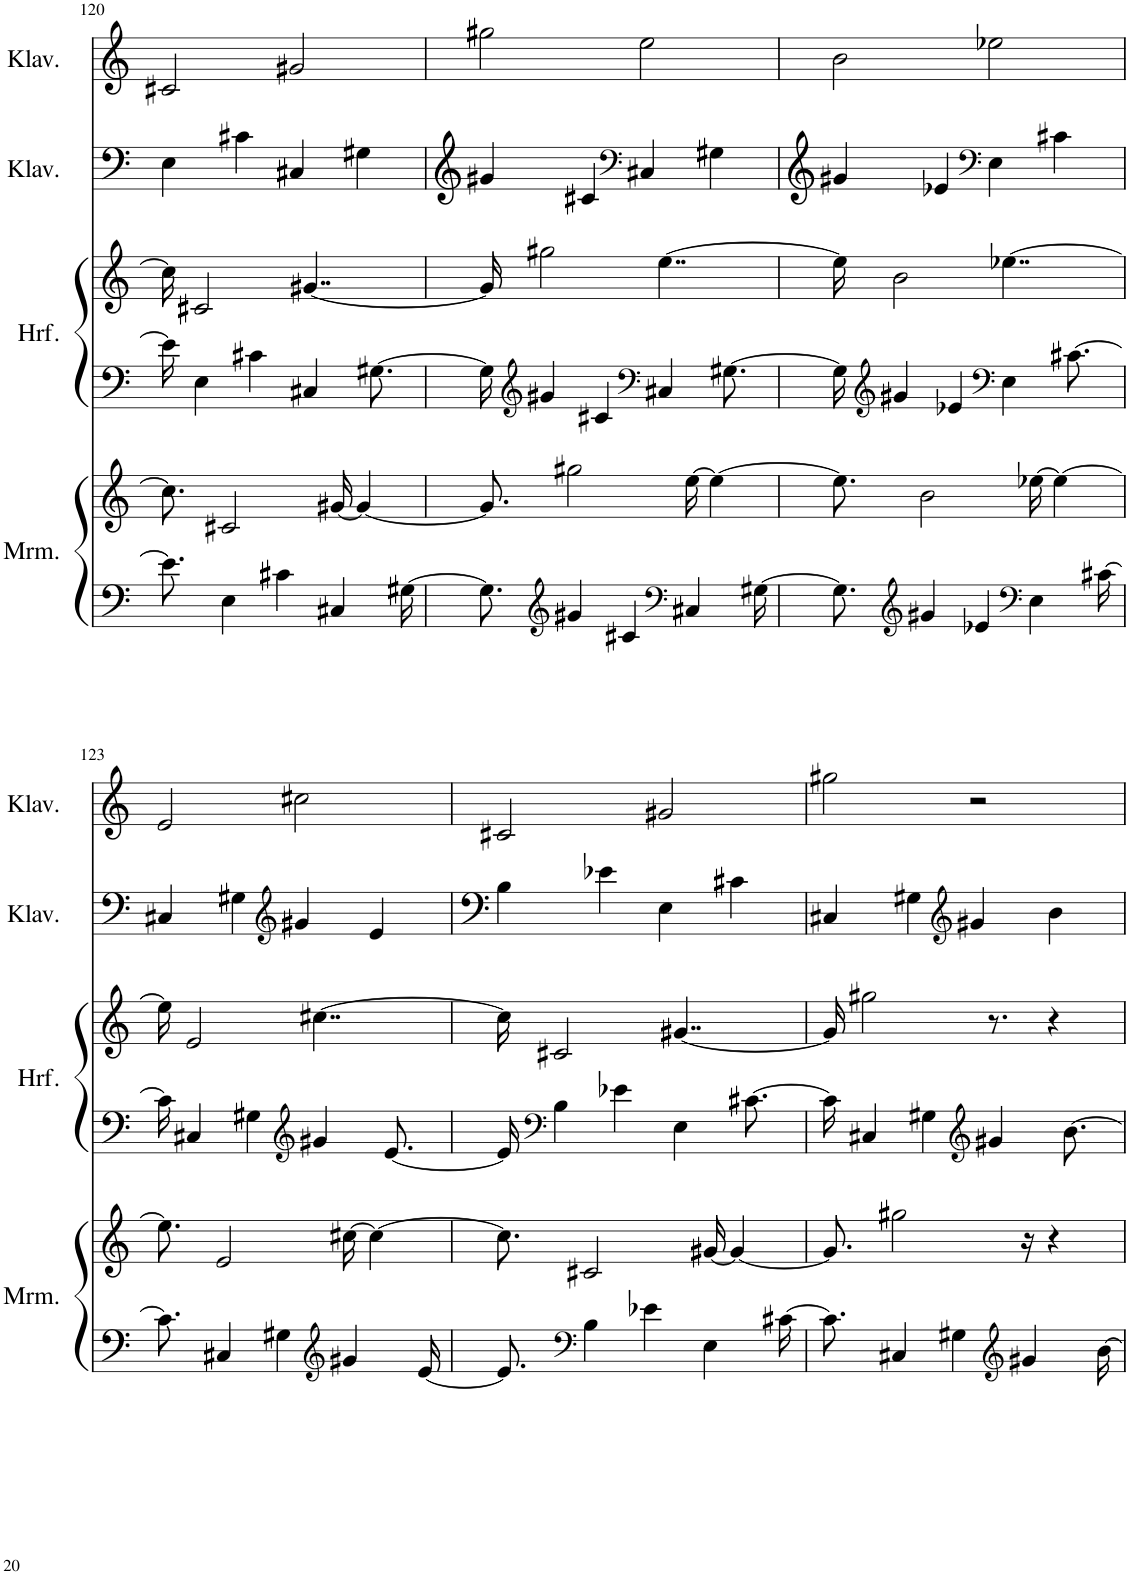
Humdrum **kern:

**kern	**kern	**kern	**kern	**kern	**kern
*part4	*part4	*part3	*part3	*part2	*part1
*staff6	*staff5	*staff4	*staff3	*staff2	*staff1
*I"Marimba	*	*I"Harfe	*	*I"Klavier	*I"Klavier
*I'Mrm.	*	*I'Hrf.	*	*I'Klav.	*I'Klav.
!!LO:PB:g=z
*clefF4	*clefG2	*clefF4	*clefG2	*clefF4	*clefG2
*k[]	*k[]	*k[]	*k[]	*k[]	*k[]
*M4/4	*M4/4	*M4/4	*M4/4	*M4/4	*M4/4
=120	=120	=120	=120	=120	=120
8.e-\]	8.cc#\]	16e-\]	16cc#\]	4E\	2c#X/
.	.	4E\	2c#X/	.	.
4E\	2c#X/	.	.	.	.
.	.	.	.	4c#X\	.
.	.	4c#X\	.	.	.
4c#X\	.	.	.	.	.
.	.	.	.	4C#X/	2g#X/
.	.	4C#X/	[4..g#X/	.	.
4C#X/	[16g#X/	.	.	.	.
.	4g#/_	.	.	4G#X\	.
.	.	[8.G#X\	.	.	.
[16G#X\	.	.	.	.	.
=121	=121	=121	=121	=121	=121
8.G#\]	8.g#/]	16G#\]	16g#/]	4g#X/	2gg#X\
*	*	*clefG2	*	*	*
.	.	4g#X/	2gg#X\	.	.
*clefG2	*	*	*	*	*
4g#X/	2gg#X\	.	.	.	.
.	.	.	.	4c#X/	.
.	.	4c#X/	.	.	.
4c#X/	.	.	.	.	.
*	*	*	*	*clefF4	*
.	.	.	.	4C#X/	2ee\
*	*	*clefF4	*	*	*
.	.	4C#X/	[4..ee\	.	.
*clefF4	*	*	*	*	*
4C#X/	[16ee\	.	.	.	.
.	4ee\_	.	.	4G#X\	.
.	.	[8.G#X\	.	.	.
[16G#X\	.	.	.	.	.
=122	=122	=122	=122	=122	=122
8.G#\]	8.ee\]	16G#\]	16ee\]	4g#X/	2b\
*	*	*clefG2	*	*	*
.	.	4g#X/	2b\	.	.
*clefG2	*	*	*	*	*
4g#X/	2b\	.	.	.	.
.	.	.	.	4e-X/	.
.	.	4e-X/	.	.	.
4e-X/	.	.	.	.	.
*	*	*	*	*clefF4	*
.	.	.	.	4E\	2ee-X\
*	*	*clefF4	*	*	*
.	.	4E\	[4..ee-X\	.	.
*clefF4	*	*	*	*	*
4E\	[16ee-X\	.	.	.	.
.	4ee-\_	.	.	4c#X\	.
.	.	[8.c#X\	.	.	.
[16c#X\	.	.	.	.	.
!!LO:LB:g=z
=123	=123	=123	=123	=123	=123
8.c#\]	8.ee-\]	16c#\]	16ee-\]	4C#X/	2e/
.	.	4C#X/	2e/	.	.
4C#X/	2e/	.	.	.	.
.	.	.	.	4G#X\	.
.	.	4G#X\	.	.	.
4G#X\	.	.	.	.	.
*	*	*	*	*clefG2	*
.	.	.	.	4g#X/	2cc#X\
*	*	*clefG2	*	*	*
.	.	4g#X/	[4..cc#X\	.	.
*clefG2	*	*	*	*	*
4g#X/	[16cc#X\	.	.	.	.
.	4cc#\_	.	.	4e/	.
.	.	[8.e/	.	.	.
[16e/	.	.	.	.	.
=124	=124	=124	=124	=124	=124
8.e/]	8.cc#\]	16e/]	16cc#\]	4B\	2c#X/
*	*	*clefF4	*	*	*
.	.	4B\	2c#X/	.	.
*clefF4	*	*	*	*	*
4B\	2c#X/	.	.	.	.
.	.	.	.	4e-X\	.
.	.	4e-X\	.	.	.
4e-X\	.	.	.	.	.
.	.	.	.	4E\	2g#X/
.	.	4E\	[4..g#X/	.	.
4E\	[16g#X/	.	.	.	.
.	4g#/_	.	.	4c#X\	.
.	.	[8.c#X\	.	.	.
[16c#X\	.	.	.	.	.
=125	=125	=125	=125	=125	=125
8.c#\]	8.g#/]	16c#\]	16g#/]	4C#X/	2gg#X\
.	.	4C#X/	2gg#X\	.	.
4C#X/	2gg#X\	.	.	.	.
.	.	.	.	4G#X\	.
.	.	4G#X\	.	.	.
4G#X\	.	.	.	.	.
*	*	*	*	*clefG2	*
.	.	.	.	4g#X/	2r
*	*	*clefG2	*	*	*
.	.	4g#X/	8.r	.	.
*clefG2	*	*	*	*	*
4g#X/	16r	.	.	.	.
.	4r	.	4r	4b\	.
.	.	[8.b\	.	.	.
[16b\	.	.	.	.	.
=	=	=	=	=	=
*-	*-	*-	*-	*-	*-
